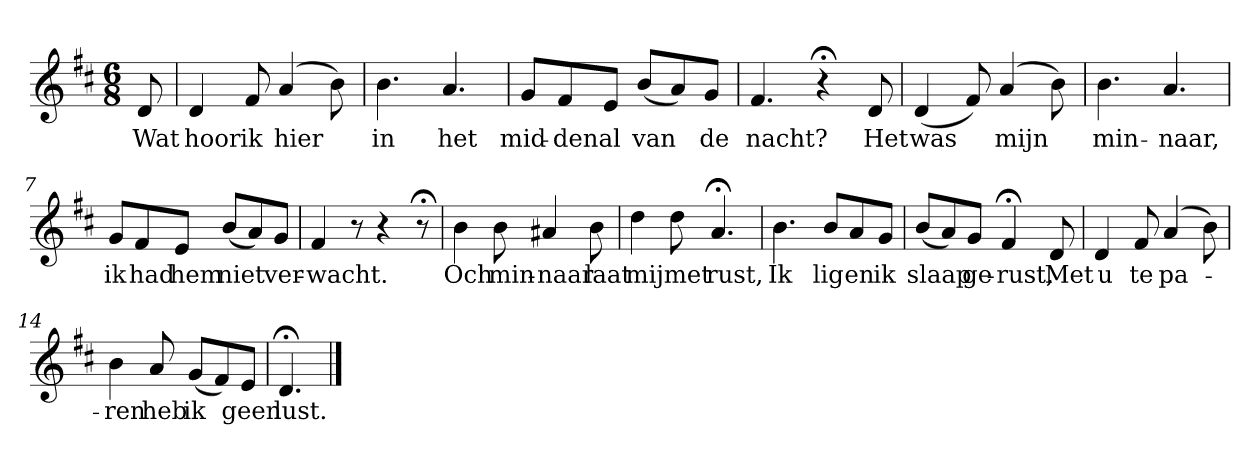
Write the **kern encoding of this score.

**kern	**text
*part1	*part1
*staff1	*staff1
*k[f#c#]	*
*D:	*
*M6/8	*
*MM120	*
=	=
8d	Wat
=1	=1
4d	hoor
8f#	ik
(4a	hier
8b)	.
=2	=2
4.b	in
4.a	het
=3	=3
8gL	mid-
8f#	-den
8eJ	al
(8bL	van
8a)	.
8gJ	de
=4	=4
4.f#	nacht?
4r;<	.
8d	Het
=5	=5
(4d	was
8f#)	.
(4a	mijn
8b)	.
=6	=6
4.b	min-
4.a	-naar,
=7	=7
8gL	ik
8f#	had
8eJ	hem
(8bL	niet
8a)	.
8gJ	ver-
=8	=8
4f#	-wacht.
8r	.
4r	.
8r;<	.
=9	=9
4b	Och
8b	min-
4a#X	-naar
8b	laat
=10	=10
4dd	mij
8dd	met
4.a;<	rust,
=11	=11
4.b	Ik
8bL	lig
8a	en
8gJ	ik
=12	=12
(8bL	slaap
8a)	.
8gJ	ge-
4f#;<	-rust,
8d	Met
=13	=13
4d	u
8f#	te
(4a	pa-
8b)	.
=14	=14
4b	-ren
8a	heb
(8gL	ik
8f#)	.
8eJ	geen
=15	=15
4.d;<	lust.
==	==
*-	*-
